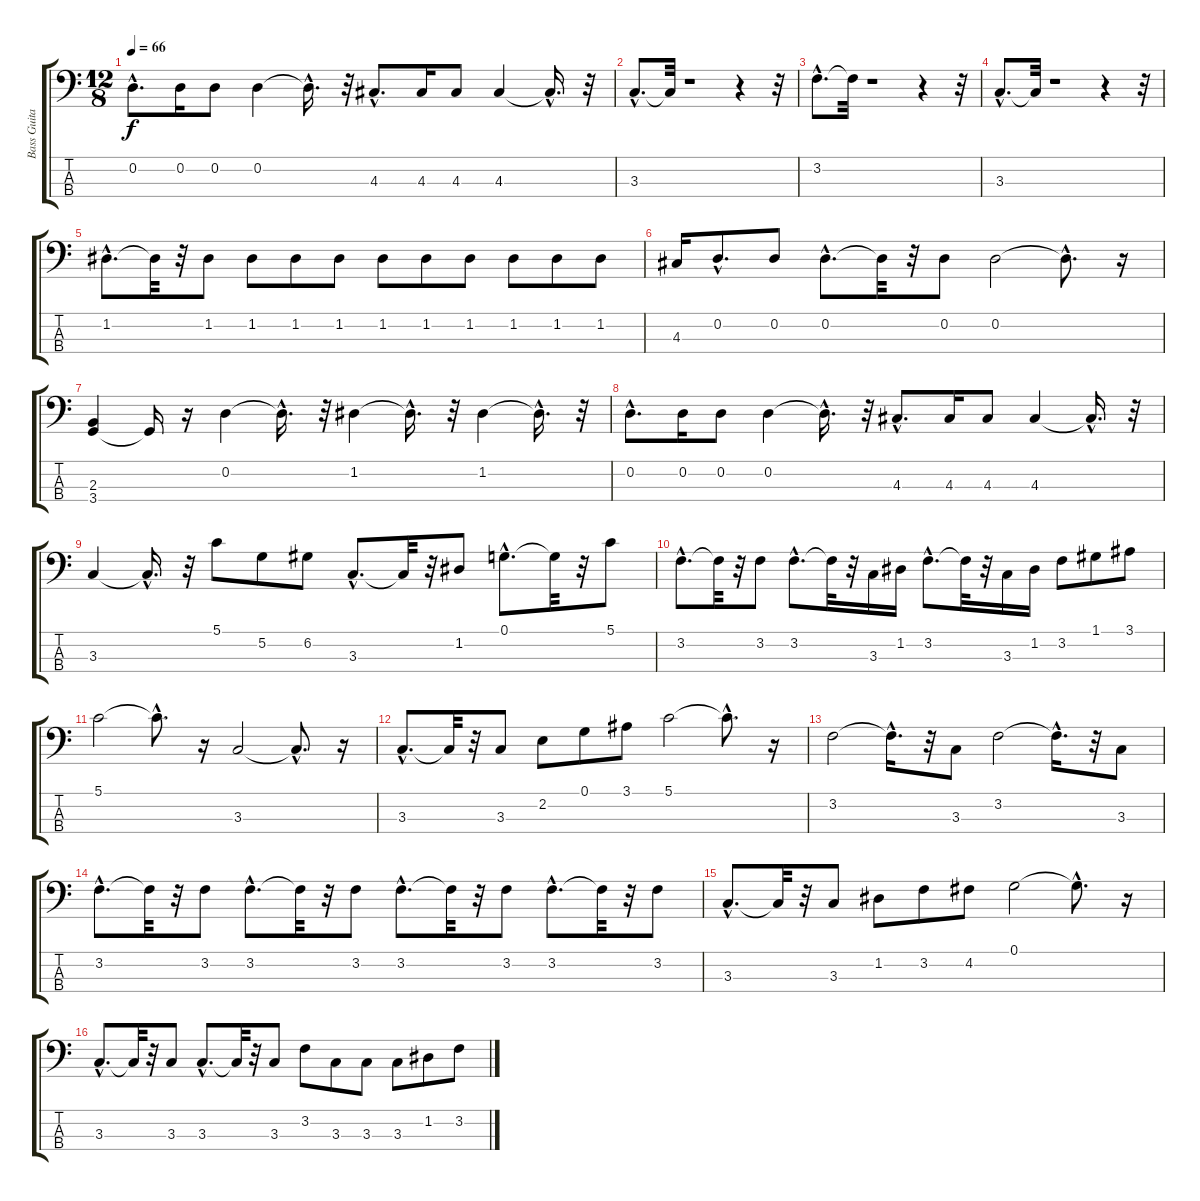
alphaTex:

\track ("Bass Guitar" "Bass Guita") {instrument fretlessbass}
\staff {score tabs}
\tuning (G2 D2 A1 E1) {hide}
\ts (12 8)
\tempo 66
\clef f4
\ks c
0.2{hac}.8{d dy f} 0.2.16 0.2.8 0.2.4 0.2{hac t}.16{d} r.32 4.3{hac}.8{d} 4.3.16 4.3.8 4.3.4 4.3{hac t}.16{d} r.32 |
3.3{hac}.8{d} 3.3{t}.32 r.1 r.4 r.32 |
3.2{hac}.8{d} 3.2{t}.32 r.1 r.4 r.32 |
3.3{hac}.8{d} 3.3{t}.32 r.1 r.4 r.32 |
1.2{hac}.8{d} 1.2{t}.32 r.32 1.2.8 1.2.8 1.2.8 1.2.8 1.2.8 1.2.8 1.2.8 1.2.8 1.2.8 1.2.8 |
4.3.16 0.2{hac}.8{d} 0.2.8 0.2{hac}.8{d} 0.2{t}.32 r.32 0.2.8 0.2.2 0.2{hac t}.8{d} r.16 |
(2.3 3.4).4 3.4{t}.16 r.16 0.2.4 0.2{hac t}.16{d} r.32 1.2.4 1.2{hac t}.16{d} r.32 1.2.4 1.2{hac t}.16{d} r.32 |
0.2{hac}.8{d} 0.2.16 0.2.8 0.2.4 0.2{hac t}.16{d} r.32 4.3{hac}.8{d} 4.3.16 4.3.8 4.3.4 4.3{hac t}.16{d} r.32 |
3.3.4 3.3{hac t}.16{d} r.32 5.1.8 5.2.8 6.2.8 3.3{hac}.8{d} 3.3{t}.32 r.32 1.2.8 0.1{hac}.8{d} 0.1{t}.32 r.32 5.1.8 |
3.2{hac}.8{d} 3.2{t}.32 r.32 3.2.8 3.2{hac}.8{d} 3.2{t}.32 r.32 3.3.16 1.2.16 3.2{hac}.8{d} 3.2{t}.32 r.32 3.3.16 1.2.16 3.2.8 1.1.8 3.1.8 |
5.1.2 5.1{hac t}.8{d} r.16 3.3.2 3.3{hac t}.8{d} r.16 |
3.3{hac}.8{d} 3.3{t}.32 r.32 3.3.8 2.2.8 0.1.8 3.1.8 5.1.2 5.1{hac t}.8{d} r.16 |
3.2.2 3.2{hac t}.16{d} r.32 3.3.8 3.2.2 3.2{hac t}.16{d} r.32 3.3.8 |
3.2{hac}.8{d} 3.2{t}.32 r.32 3.2.8 3.2{hac}.8{d} 3.2{t}.32 r.32 3.2.8 3.2{hac}.8{d} 3.2{t}.32 r.32 3.2.8 3.2{hac}.8{d} 3.2{t}.32 r.32 3.2.8 |
3.3{hac}.8{d} 3.3{t}.32 r.32 3.3.8 1.2.8 3.2.8 4.2.8 0.1.2 0.1{hac t}.8{d} r.16 |
3.3{hac}.8{d} 3.3{t}.32 r.32 3.3.8 3.3{hac}.8{d} 3.3{t}.32 r.32 3.3.8 3.2.8 3.3.8 3.3.8 3.3.8 1.2.8 3.2.8
